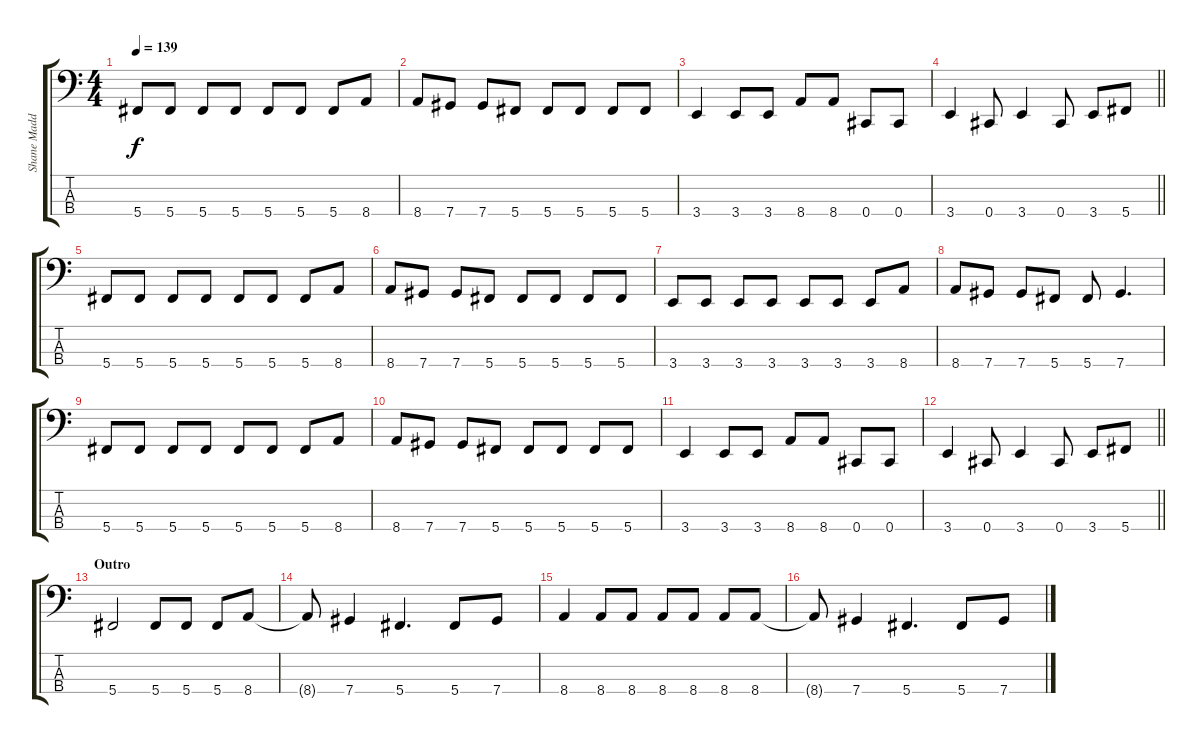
\track ("Shane Madden - Bass Guitar" "Shane Madd") {instrument electricbassfinger}
\staff {score tabs}
\tuning (E2 B1 Gb1 Db1) {hide}
\ts (4 4)
\tempo 139
\clef f4
\ks c
5.4.8{dy f} 5.4.8 5.4.8 5.4.8 5.4.8 5.4.8 5.4.8 8.4.8 |
8.4.8 7.4.8 7.4.8 5.4.8 5.4.8 5.4.8 5.4.8 5.4.8 |
3.4.4 3.4.8 3.4.8 8.4.8 8.4.8 0.4.8 0.4.8 |
\barLineRight lightlight
3.4.4 0.4.8 3.4.4 0.4.8 3.4.8 5.4.8 |
5.4.8 5.4.8 5.4.8 5.4.8 5.4.8 5.4.8 5.4.8 8.4.8 |
8.4.8 7.4.8 7.4.8 5.4.8 5.4.8 5.4.8 5.4.8 5.4.8 |
3.4.8 3.4.8 3.4.8 3.4.8 3.4.8 3.4.8 3.4.8 8.4.8 |
8.4.8 7.4.8 7.4.8 5.4.8 5.4.8 7.4.4{d} |
5.4.8 5.4.8 5.4.8 5.4.8 5.4.8 5.4.8 5.4.8 8.4.8 |
8.4.8 7.4.8 7.4.8 5.4.8 5.4.8 5.4.8 5.4.8 5.4.8 |
3.4.4 3.4.8 3.4.8 8.4.8 8.4.8 0.4.8 0.4.8 |
\barLineRight lightlight
3.4.4 0.4.8 3.4.4 0.4.8 3.4.8 5.4.8 |
\section ("" "Outro")
5.4.2 5.4.8 5.4.8 5.4.8 8.4.8 |
8.4{t}.8 7.4.4 5.4.4{d} 5.4.8 7.4.8 |
8.4.4 8.4.8 8.4.8 8.4.8 8.4.8 8.4.8 8.4.8 |
8.4{t}.8 7.4.4 5.4.4{d} 5.4.8 7.4.8
